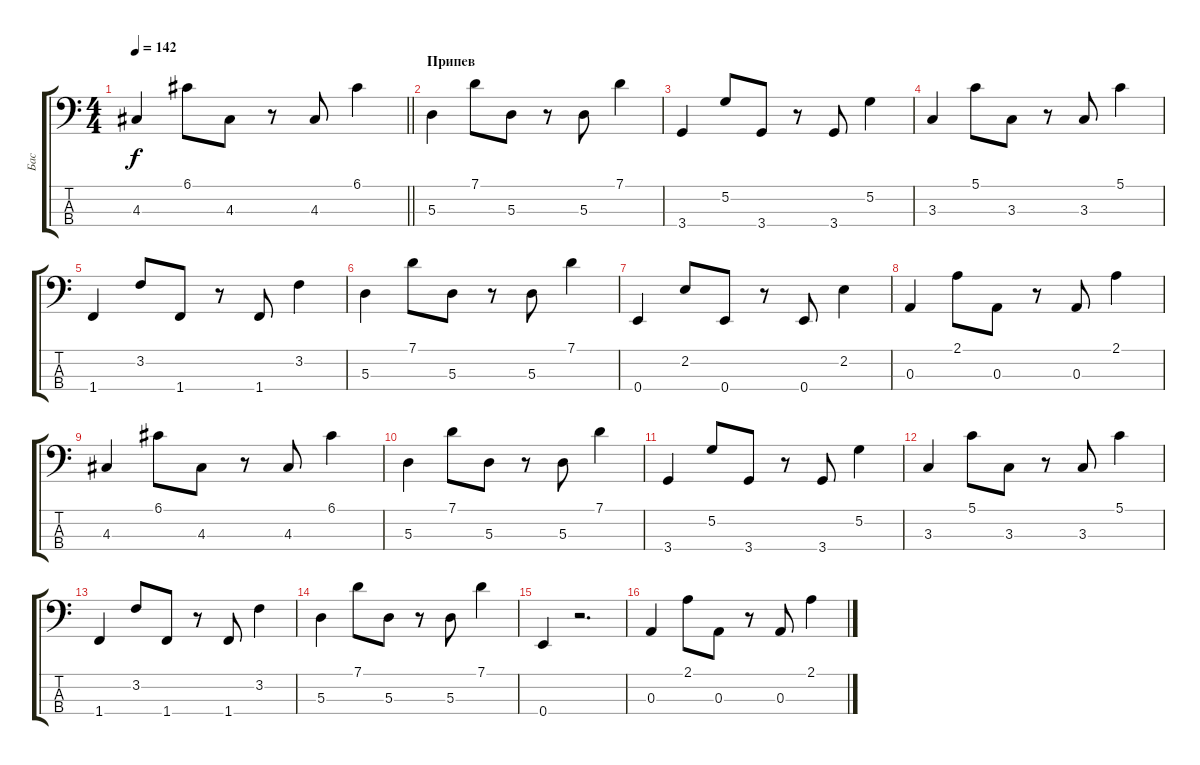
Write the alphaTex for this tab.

\track ("Бас" "Бас") {instrument electricbassfinger}
\staff {score tabs}
\tuning (G2 D2 A1 E1) {hide}
\ts (4 4)
\tempo 142
\clef f4
\barLineRight lightlight
\ks c
4.3.4{dy f} 6.1.8 4.3.8 r.8 4.3.8 6.1.4 |
\section ("" "Припев")
5.3.4 7.1.8 5.3.8 r.8 5.3.8 7.1.4 |
3.4.4 5.2.8 3.4.8 r.8 3.4.8 5.2.4 |
3.3.4 5.1.8 3.3.8 r.8 3.3.8 5.1.4 |
1.4.4 3.2.8 1.4.8 r.8 1.4.8 3.2.4 |
5.3.4 7.1.8 5.3.8 r.8 5.3.8 7.1.4 |
0.4.4 2.2.8 0.4.8 r.8 0.4.8 2.2.4 |
0.3.4 2.1.8 0.3.8 r.8 0.3.8 2.1.4 |
4.3.4 6.1.8 4.3.8 r.8 4.3.8 6.1.4 |
5.3.4 7.1.8 5.3.8 r.8 5.3.8 7.1.4 |
3.4.4 5.2.8 3.4.8 r.8 3.4.8 5.2.4 |
3.3.4 5.1.8 3.3.8 r.8 3.3.8 5.1.4 |
1.4.4 3.2.8 1.4.8 r.8 1.4.8 3.2.4 |
5.3.4 7.1.8 5.3.8 r.8 5.3.8 7.1.4 |
0.4.4 r.2{d} |
0.3.4 2.1.8 0.3.8 r.8 0.3.8 2.1.4
